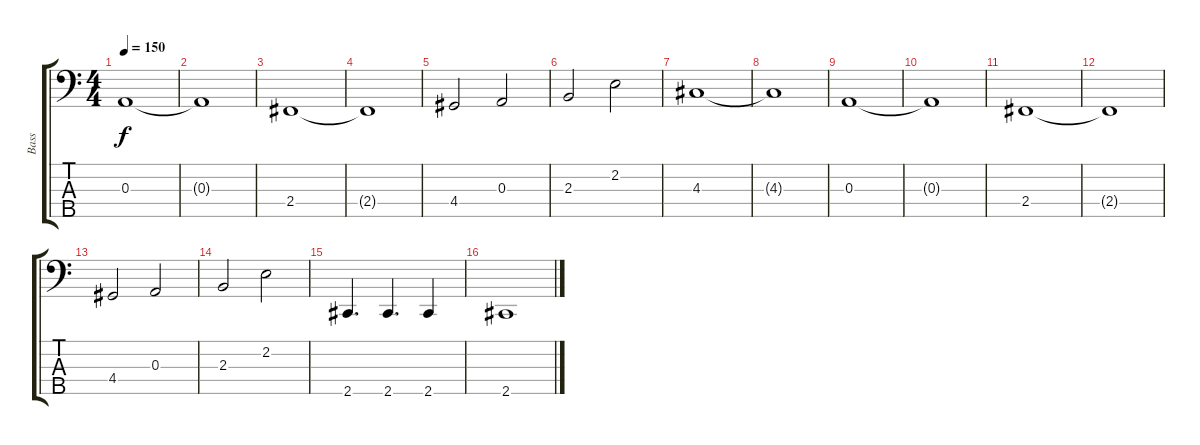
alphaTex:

\track ("Bass" "Bass") {instrument electricbassfinger}
\staff {score tabs}
\tuning (G2 D2 A1 E1 B0) {hide}
\ts (4 4)
\tempo 150
\clef f4
\ks c
0.3.1{dy f} |
0.3{t}.1 |
2.4.1 |
2.4{t}.1 |
4.4.2 0.3.2 |
2.3.2 2.2.2 |
4.3.1 |
4.3{t}.1 |
0.3.1 |
0.3{t}.1 |
2.4.1 |
2.4{t}.1 |
4.4.2 0.3.2 |
2.3.2 2.2.2 |
2.5.4{d} 2.5.4{d} 2.5.4 |
2.5.1
